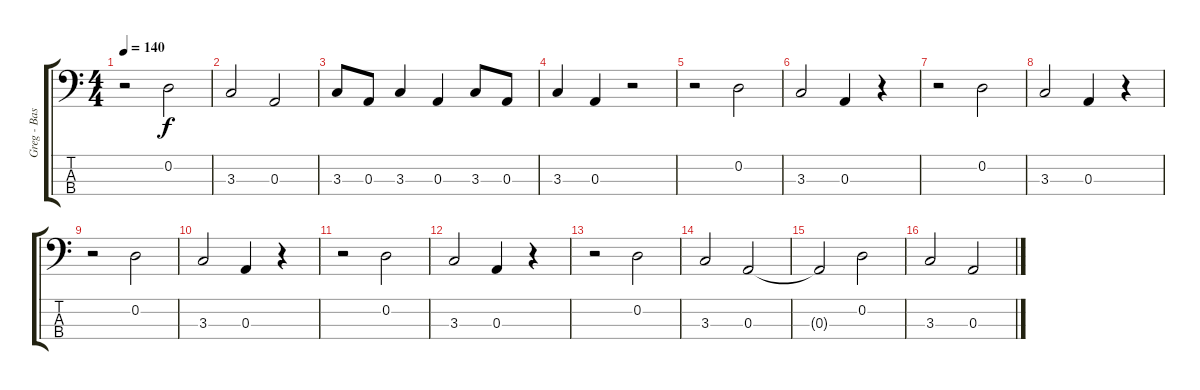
\track ("Greg - Bass" "Greg - Bas") {instrument electricbasspick}
\staff {score tabs}
\tuning (G2 D2 A1 E1) {hide}
\ts (4 4)
\tempo 140
\clef f4
\ks c
r.2{dy f} 0.2.2 |
3.3.2 0.3.2 |
3.3.8 0.3.8 3.3.4 0.3.4 3.3.8 0.3.8 |
3.3.4 0.3.4 r.2 |
r.2 0.2.2 |
3.3.2 0.3.4 r.4 |
r.2 0.2.2 |
3.3.2 0.3.4 r.4 |
r.2 0.2.2 |
3.3.2 0.3.4 r.4 |
r.2 0.2.2 |
3.3.2 0.3.4 r.4 |
r.2 0.2.2 |
3.3.2 0.3.2 |
0.3{t}.2 0.2.2 |
3.3.2 0.3.2
